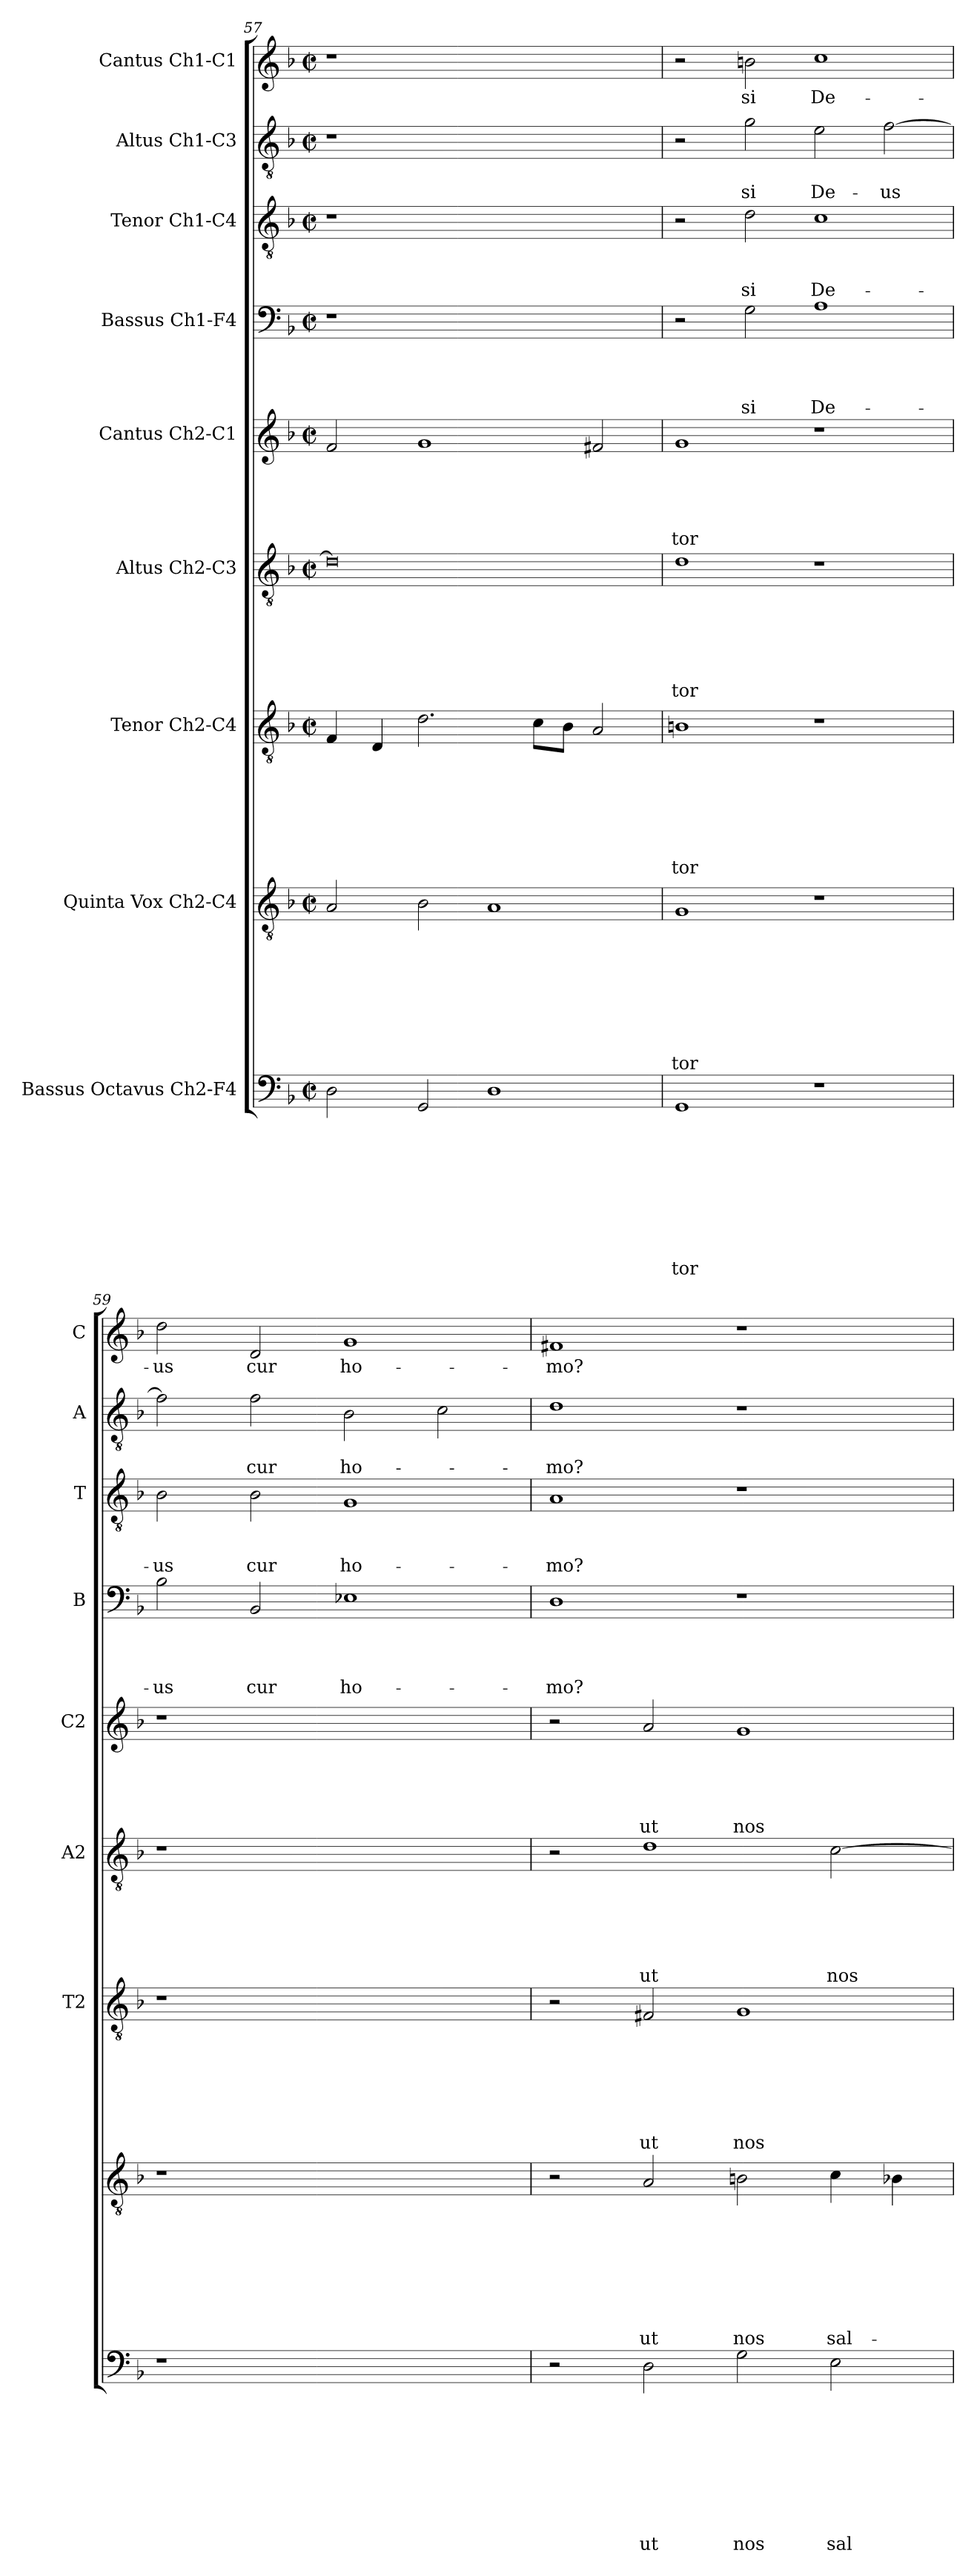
**kern	**text	**text	**text	**text	**text	**text	**text	**text	**text	**kern	**text	**text	**text	**text	**text	**text	**text	**text	**kern	**text	**text	**text	**text	**text	**text	**text	**kern	**text	**text	**text	**text	**text	**text	**kern	**text	**text	**text	**text	**text	**kern	**text	**text	**text	**text	**kern	**text	**text	**text	**kern	**text	**text	**kern	**text
*part9	*part9	*part9	*part9	*part9	*part9	*part9	*part9	*part9	*part9	*part8	*part8	*part8	*part8	*part8	*part8	*part8	*part8	*part8	*part7	*part7	*part7	*part7	*part7	*part7	*part7	*part7	*part6	*part6	*part6	*part6	*part6	*part6	*part6	*part5	*part5	*part5	*part5	*part5	*part5	*part4	*part4	*part4	*part4	*part4	*part3	*part3	*part3	*part3	*part2	*part2	*part2	*part1	*part1
*staff9	*staff9	*staff9	*staff9	*staff9	*staff9	*staff9	*staff9	*staff9	*staff9	*staff8	*staff8	*staff8	*staff8	*staff8	*staff8	*staff8	*staff8	*staff8	*staff7	*staff7	*staff7	*staff7	*staff7	*staff7	*staff7	*staff7	*staff6	*staff6	*staff6	*staff6	*staff6	*staff6	*staff6	*staff5	*staff5	*staff5	*staff5	*staff5	*staff5	*staff4	*staff4	*staff4	*staff4	*staff4	*staff3	*staff3	*staff3	*staff3	*staff2	*staff2	*staff2	*staff1	*staff1
*I"Bassus Octavus Ch2-F4	*	*	*	*	*	*	*	*	*	*I"Quinta Vox Ch2-C4	*	*	*	*	*	*	*	*	*I"Tenor Ch2-C4	*	*	*	*	*	*	*	*I"Altus Ch2-C3	*	*	*	*	*	*	*I"Cantus Ch2-C1	*	*	*	*	*	*I"Bassus Ch1-F4	*	*	*	*	*I"Tenor Ch1-C4	*	*	*	*I"Altus Ch1-C3	*	*	*I"Cantus Ch1-C1	*
*	*	*	*	*	*	*	*	*	*	*	*	*	*	*	*	*	*	*	*I'T2	*	*	*	*	*	*	*	*I'A2	*	*	*	*	*	*	*I'C2	*	*	*	*	*	*I'B	*	*	*	*	*I'T	*	*	*	*I'A	*	*	*I'C	*
*clefF4	*	*	*	*	*	*	*	*	*	*clefGv2	*	*	*	*	*	*	*	*	*clefGv2	*	*	*	*	*	*	*	*clefGv2	*	*	*	*	*	*	*clefG2	*	*	*	*	*	*clefF4	*	*	*	*	*clefGv2	*	*	*	*clefGv2	*	*	*clefG2	*
*k[b-]	*	*	*	*	*	*	*	*	*	*k[b-]	*	*	*	*	*	*	*	*	*k[b-]	*	*	*	*	*	*	*	*k[b-]	*	*	*	*	*	*	*k[b-]	*	*	*	*	*	*k[b-]	*	*	*	*	*k[b-]	*	*	*	*k[b-]	*	*	*k[b-]	*
*F:	*	*	*	*	*	*	*	*	*	*F:	*	*	*	*	*	*	*	*	*F:	*	*	*	*	*	*	*	*F:	*	*	*	*	*	*	*F:	*	*	*	*	*	*F:	*	*	*	*	*F:	*	*	*	*F:	*	*	*F:	*
*M2/2	*	*	*	*	*	*	*	*	*	*M2/2	*	*	*	*	*	*	*	*	*M2/2	*	*	*	*	*	*	*	*M2/2	*	*	*	*	*	*	*M2/2	*	*	*	*	*	*M2/2	*	*	*	*	*M2/2	*	*	*	*M2/2	*	*	*M2/2	*
*met(c|)	*	*	*	*	*	*	*	*	*	*met(c|)	*	*	*	*	*	*	*	*	*met(c|)	*	*	*	*	*	*	*	*met(c|)	*	*	*	*	*	*	*met(c|)	*	*	*	*	*	*met(c|)	*	*	*	*	*met(c|)	*	*	*	*met(c|)	*	*	*met(c|)	*
=57	=57	=57	=57	=57	=57	=57	=57	=57	=57	=57	=57	=57	=57	=57	=57	=57	=57	=57	=57	=57	=57	=57	=57	=57	=57	=57	=57	=57	=57	=57	=57	=57	=57	=57	=57	=57	=57	=57	=57	=57	=57	=57	=57	=57	=57	=57	=57	=57	=57	=57	=57	=57	=57
2D\	.	.	.	.	.	.	.	.	.	2A/	.	.	.	.	.	.	.	.	4F/	.	.	.	.	.	.	.	0d]	.	.	.	.	.	.	2f/	.	.	.	.	.	1r	.	.	.	.	1r	.	.	.	1r	.	.	1r	.
.	.	.	.	.	.	.	.	.	.	.	.	.	.	.	.	.	.	.	4D/	.	.	.	.	.	.	.	.	.	.	.	.	.	.	.	.	.	.	.	.	.	.	.	.	.	.	.	.	.	.	.	.	.	.
2GG/	.	.	.	.	.	.	.	.	.	2B-\	.	.	.	.	.	.	.	.	2.d\	.	.	.	.	.	.	.	.	.	.	.	.	.	.	1g	.	.	.	.	.	.	.	.	.	.	.	.	.	.	.	.	.	.	.
1D	.	.	.	.	.	.	.	.	.	1A	.	.	.	.	.	.	.	.	.	.	.	.	.	.	.	.	.	.	.	.	.	.	.	.	.	.	.	.	.	1ryy	.	.	.	.	1ryy	.	.	.	1ryy	.	.	1ryy	.
.	.	.	.	.	.	.	.	.	.	.	.	.	.	.	.	.	.	.	8c\L	.	.	.	.	.	.	.	.	.	.	.	.	.	.	.	.	.	.	.	.	.	.	.	.	.	.	.	.	.	.	.	.	.	.
.	.	.	.	.	.	.	.	.	.	.	.	.	.	.	.	.	.	.	8B-\J	.	.	.	.	.	.	.	.	.	.	.	.	.	.	.	.	.	.	.	.	.	.	.	.	.	.	.	.	.	.	.	.	.	.
.	.	.	.	.	.	.	.	.	.	.	.	.	.	.	.	.	.	.	2A/	.	.	.	.	.	.	.	.	.	.	.	.	.	.	2f#X/	.	.	.	.	.	.	.	.	.	.	.	.	.	.	.	.	.	.	.
=58	=58	=58	=58	=58	=58	=58	=58	=58	=58	=58	=58	=58	=58	=58	=58	=58	=58	=58	=58	=58	=58	=58	=58	=58	=58	=58	=58	=58	=58	=58	=58	=58	=58	=58	=58	=58	=58	=58	=58	=58	=58	=58	=58	=58	=58	=58	=58	=58	=58	=58	=58	=58	=58
!	!	!	!	!	!	!	!	!	!LO:LY:b	!	!	!	!	!	!	!	!	!LO:LY:b	!	!	!	!	!	!	!	!LO:LY:b	!	!	!	!	!	!	!LO:LY:b	!	!	!	!	!	!LO:LY:b	!	!	!	!	!	!	!	!	!	!	!	!	!	!
1GG	.	.	.	.	.	.	.	.	-tor	1G	.	.	.	.	.	.	.	-tor	1Bn	.	.	.	.	.	.	-tor	1d	.	.	.	.	.	-tor	1g	.	.	.	.	-tor	2r	.	.	.	.	2r	.	.	.	2r	.	.	2r	.
!	!	!	!	!	!	!	!	!	!	!	!	!	!	!	!	!	!	!	!	!	!	!	!	!	!	!	!	!	!	!	!	!	!	!	!	!	!	!	!	!	!	!	!	!LO:LY:b	!	!	!	!LO:LY:b	!	!	!LO:LY:b	!	!LO:LY:b
.	.	.	.	.	.	.	.	.	.	.	.	.	.	.	.	.	.	.	.	.	.	.	.	.	.	.	.	.	.	.	.	.	.	.	.	.	.	.	.	2G\	.	.	.	si	2d\	.	.	si	2g\	.	si	2bn\	si
!	!	!	!	!	!	!	!	!	!	!	!	!	!	!	!	!	!	!	!	!	!	!	!	!	!	!	!	!	!	!	!	!	!	!	!	!	!	!	!	!	!	!	!	!LO:LY:b	!	!	!	!LO:LY:b	!	!	!LO:LY:b	!	!LO:LY:b
1r	.	.	.	.	.	.	.	.	.	1r	.	.	.	.	.	.	.	.	1r	.	.	.	.	.	.	.	1r	.	.	.	.	.	.	1r	.	.	.	.	.	1A	.	.	.	De-	1c	.	.	De-	2e\	.	De-	1cc	De-
!	!	!	!	!	!	!	!	!	!	!	!	!	!	!	!	!	!	!	!	!	!	!	!	!	!	!	!	!	!	!	!	!	!	!	!	!	!	!	!	!	!	!	!	!	!	!	!	!	!	!	!LO:LY:b	!	!
.	.	.	.	.	.	.	.	.	.	.	.	.	.	.	.	.	.	.	.	.	.	.	.	.	.	.	.	.	.	.	.	.	.	.	.	.	.	.	.	.	.	.	.	.	.	.	.	.	[2f\	.	-us	.	.
=59	=59	=59	=59	=59	=59	=59	=59	=59	=59	=59	=59	=59	=59	=59	=59	=59	=59	=59	=59	=59	=59	=59	=59	=59	=59	=59	=59	=59	=59	=59	=59	=59	=59	=59	=59	=59	=59	=59	=59	=59	=59	=59	=59	=59	=59	=59	=59	=59	=59	=59	=59	=59	=59
!	!	!	!	!	!	!	!	!	!	!	!	!	!	!	!	!	!	!	!	!	!	!	!	!	!	!	!	!	!	!	!	!	!	!	!	!	!	!	!	!	!	!	!	!LO:LY:b	!	!	!	!LO:LY:b	!	!	!	!	!LO:LY:b
1r	.	.	.	.	.	.	.	.	.	1r	.	.	.	.	.	.	.	.	1r	.	.	.	.	.	.	.	1r	.	.	.	.	.	.	1r	.	.	.	.	.	2B-\	.	.	.	-us	2B-\	.	.	-us	2f\]	.	.	2dd\	-us
!	!	!	!	!	!	!	!	!	!	!	!	!	!	!	!	!	!	!	!	!	!	!	!	!	!	!	!	!	!	!	!	!	!	!	!	!	!	!	!	!	!	!	!	!LO:LY:b	!	!	!	!LO:LY:b	!	!	!LO:LY:b	!	!LO:LY:b
.	.	.	.	.	.	.	.	.	.	.	.	.	.	.	.	.	.	.	.	.	.	.	.	.	.	.	.	.	.	.	.	.	.	.	.	.	.	.	.	2BB-/	.	.	.	cur	2B-\	.	.	cur	2f\	.	cur	2d/	cur
!	!	!	!	!	!	!	!	!	!	!	!	!	!	!	!	!	!	!	!	!	!	!	!	!	!	!	!	!	!	!	!	!	!	!	!	!	!	!	!	!	!	!	!	!LO:LY:b	!	!	!	!LO:LY:b	!	!	!LO:LY:b	!	!LO:LY:b
1ryy	.	.	.	.	.	.	.	.	.	1ryy	.	.	.	.	.	.	.	.	1ryy	.	.	.	.	.	.	.	1ryy	.	.	.	.	.	.	1ryy	.	.	.	.	.	1E-X	.	.	.	ho-	1G	.	.	ho-	2B-\	.	ho-	1g	ho-
.	.	.	.	.	.	.	.	.	.	.	.	.	.	.	.	.	.	.	.	.	.	.	.	.	.	.	.	.	.	.	.	.	.	.	.	.	.	.	.	.	.	.	.	.	.	.	.	.	2c\	.	.	.	.
!!LO:LB:g=z
=60	=60	=60	=60	=60	=60	=60	=60	=60	=60	=60	=60	=60	=60	=60	=60	=60	=60	=60	=60	=60	=60	=60	=60	=60	=60	=60	=60	=60	=60	=60	=60	=60	=60	=60	=60	=60	=60	=60	=60	=60	=60	=60	=60	=60	=60	=60	=60	=60	=60	=60	=60	=60	=60
!	!	!	!	!	!	!	!	!	!	!	!	!	!	!	!	!	!	!	!	!	!	!	!	!	!	!	!	!	!	!	!	!	!	!	!	!	!	!	!	!	!	!	!	!LO:LY:b	!	!	!	!LO:LY:b	!	!	!LO:LY:b	!	!LO:LY:b
2r	.	.	.	.	.	.	.	.	.	2r	.	.	.	.	.	.	.	.	2r	.	.	.	.	.	.	.	2r	.	.	.	.	.	.	2r	.	.	.	.	.	1D	.	.	.	-mo?	1A	.	.	-mo?	1d	.	-mo?	1f#X	-mo?
!	!	!	!	!	!	!	!	!	!LO:LY:b	!	!	!	!	!	!	!	!	!LO:LY:b	!	!	!	!	!	!	!	!LO:LY:b	!	!	!	!	!	!	!LO:LY:b	!	!	!	!	!	!LO:LY:b	!	!	!	!	!	!	!	!	!	!	!	!	!	!
2D\	.	.	.	.	.	.	.	.	ut	2A/	.	.	.	.	.	.	.	ut	2F#X/	.	.	.	.	.	.	ut	1d	.	.	.	.	.	ut	2a/	.	.	.	.	ut	.	.	.	.	.	.	.	.	.	.	.	.	.	.
!	!	!	!	!	!	!	!	!	!LO:LY:b	!	!	!	!	!	!	!	!	!LO:LY:b	!	!	!	!	!	!	!	!LO:LY:b	!	!	!	!	!	!	!	!	!	!	!	!	!LO:LY:b	!	!	!	!	!	!	!	!	!	!	!	!	!	!
2G\	.	.	.	.	.	.	.	.	nos	2Bn\	.	.	.	.	.	.	.	nos	1G	.	.	.	.	.	.	nos	.	.	.	.	.	.	.	1g	.	.	.	.	nos	1r	.	.	.	.	1r	.	.	.	1r	.	.	1r	.
!	!	!	!	!	!	!	!	!	!LO:LY:b	!	!	!	!	!	!	!	!	!LO:LY:b	!	!	!	!	!	!	!	!	!	!	!	!	!	!	!LO:LY:b	!	!	!	!	!	!	!	!	!	!	!	!	!	!	!	!	!	!	!	!
2E\	.	.	.	.	.	.	.	.	sal-	4c\	.	.	.	.	.	.	.	sal-	.	.	.	.	.	.	.	.	[2c\	.	.	.	.	.	nos	.	.	.	.	.	.	.	.	.	.	.	.	.	.	.	.	.	.	.	.
.	.	.	.	.	.	.	.	.	.	4B-X\	.	.	.	.	.	.	.	.	.	.	.	.	.	.	.	.	.	.	.	.	.	.	.	.	.	.	.	.	.	.	.	.	.	.	.	.	.	.	.	.	.	.	.
=	=	=	=	=	=	=	=	=	=	=	=	=	=	=	=	=	=	=	=	=	=	=	=	=	=	=	=	=	=	=	=	=	=	=	=	=	=	=	=	=	=	=	=	=	=	=	=	=	=	=	=	=	=
*-	*-	*-	*-	*-	*-	*-	*-	*-	*-	*-	*-	*-	*-	*-	*-	*-	*-	*-	*-	*-	*-	*-	*-	*-	*-	*-	*-	*-	*-	*-	*-	*-	*-	*-	*-	*-	*-	*-	*-	*-	*-	*-	*-	*-	*-	*-	*-	*-	*-	*-	*-	*-	*-
